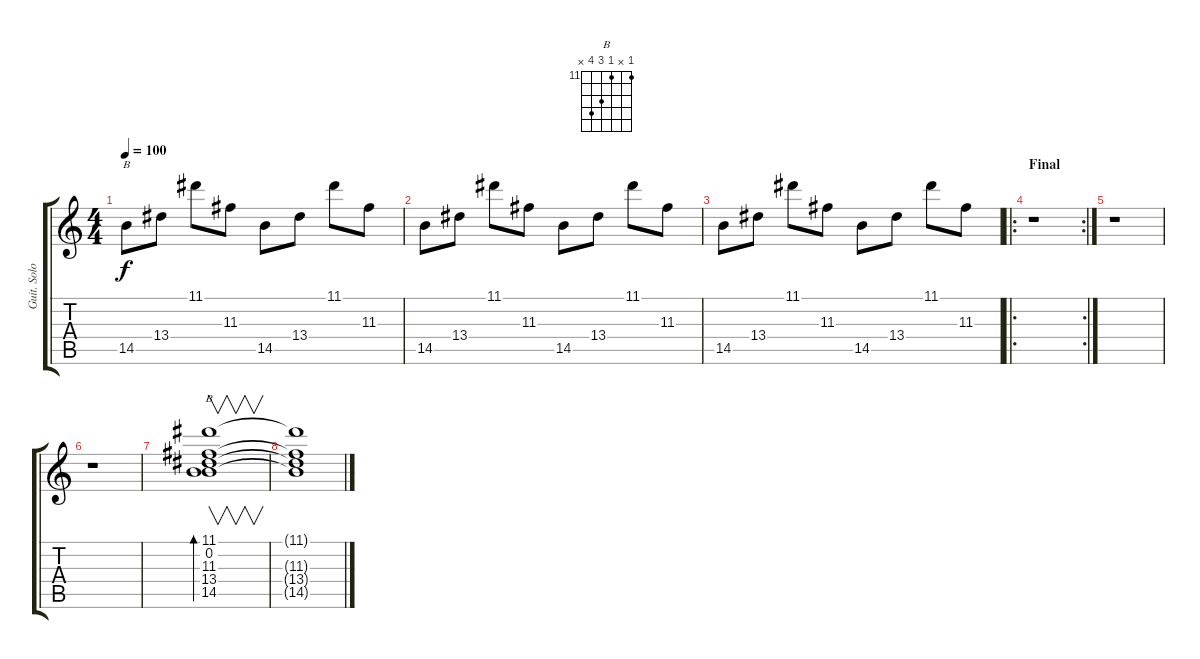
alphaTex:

\track ("Guit. Solo" "Guit. Solo") {instrument electricguitarclean}
\staff {score tabs}
\tuning (E4 B3 G3 D3 A2 E2) {hide}
\chord ("B" 11 0 11 13 14 x) {firstfret 11}
\chord ("B" 11 x 11 13 14 x) {firstfret 11}
\ts (4 4)
\tempo 100
\clef g2
\ks c
14.5.8{ch "B" dy f} 13.4.8 11.1.8 11.3.8 14.5.8 13.4.8 11.1.8 11.3.8 |
14.5.8 13.4.8 11.1.8 11.3.8 14.5.8 13.4.8 11.1.8 11.3.8 |
14.5.8 13.4.8 11.1.8 11.3.8 14.5.8 13.4.8 11.1.8 11.3.8 |
\ro
\rc 2
\section ("" "Final")
r.1 |
r.1 |
r.1 |
(11.1 0.2 11.3 13.4 14.5).1{v bd 480 ch "B"} |
(11.1{t} 11.3{t} 13.4{t} 14.5{t}).1
